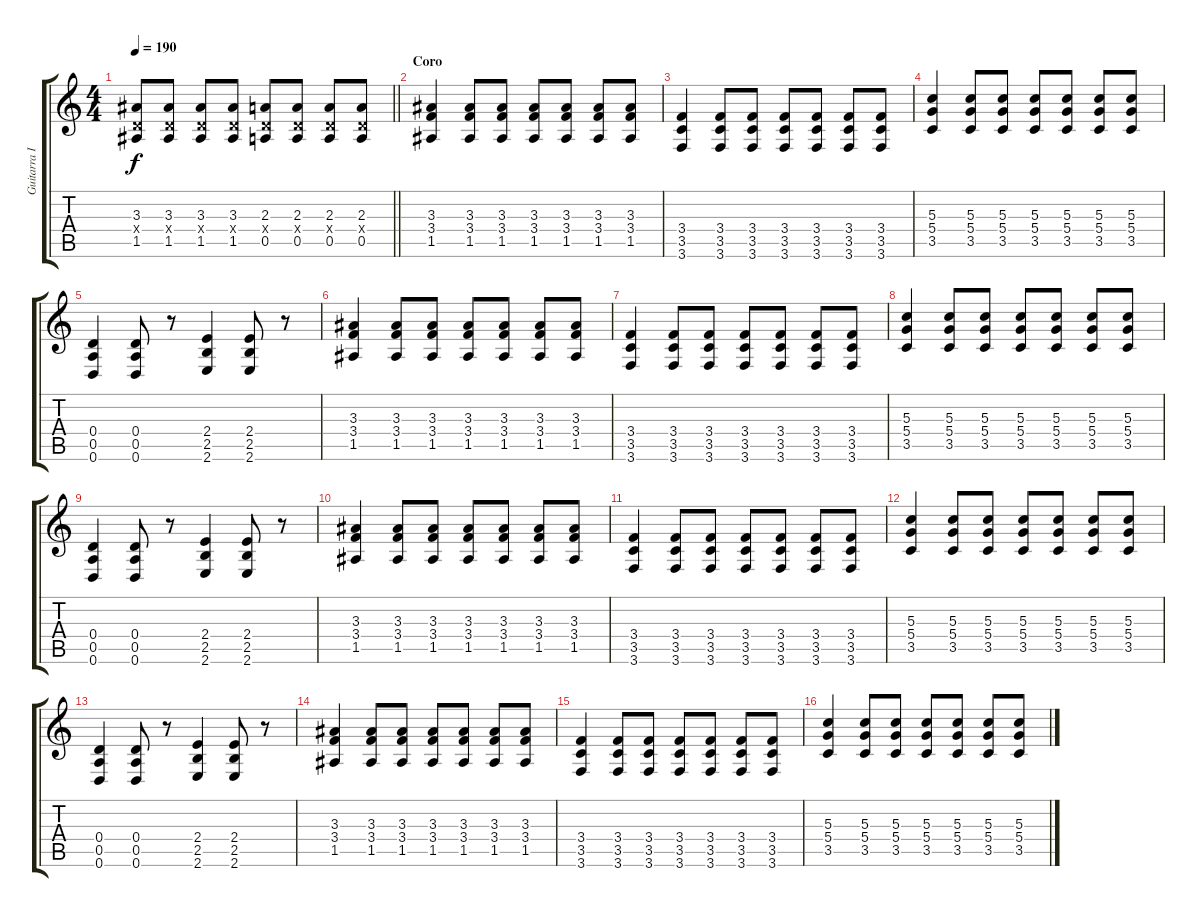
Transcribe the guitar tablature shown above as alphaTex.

\track ("Guitarra I" "Guitarra I") {instrument distortionguitar}
\staff {score tabs}
\tuning (E4 B3 G3 D3 A2 D2) {hide}
\ts (4 4)
\tempo 190
\clef g2
\barLineRight lightlight
\ks c
(3.3 0.4{x} 1.5).8{dy f} (3.3 0.4{x} 1.5).8 (3.3 0.4{x} 1.5).8 (3.3 0.4{x} 1.5).8 (2.3 0.4{x} 0.5).8 (2.3 0.4{x} 0.5).8 (2.3 0.4{x} 0.5).8 (2.3 0.4{x} 0.5).8 |
\section ("" "Coro")
(3.3 3.4 1.5).4 (3.3 3.4 1.5).8 (3.3 3.4 1.5).8 (3.3 3.4 1.5).8 (3.3 3.4 1.5).8 (3.3 3.4 1.5).8 (3.3 3.4 1.5).8 |
(3.4 3.5 3.6).4 (3.4 3.5 3.6).8 (3.4 3.5 3.6).8 (3.4 3.5 3.6).8 (3.4 3.5 3.6).8 (3.4 3.5 3.6).8 (3.4 3.5 3.6).8 |
(5.3 5.4 3.5).4 (5.3 5.4 3.5).8 (5.3 5.4 3.5).8 (5.3 5.4 3.5).8 (5.3 5.4 3.5).8 (5.3 5.4 3.5).8 (5.3 5.4 3.5).8 |
(0.4 0.5 0.6).4 (0.4 0.5 0.6).8 r.8 (2.4 2.5 2.6).4 (2.4 2.5 2.6).8 r.8 |
(3.3 3.4 1.5).4 (3.3 3.4 1.5).8 (3.3 3.4 1.5).8 (3.3 3.4 1.5).8 (3.3 3.4 1.5).8 (3.3 3.4 1.5).8 (3.3 3.4 1.5).8 |
(3.4 3.5 3.6).4 (3.4 3.5 3.6).8 (3.4 3.5 3.6).8 (3.4 3.5 3.6).8 (3.4 3.5 3.6).8 (3.4 3.5 3.6).8 (3.4 3.5 3.6).8 |
(5.3 5.4 3.5).4 (5.3 5.4 3.5).8 (5.3 5.4 3.5).8 (5.3 5.4 3.5).8 (5.3 5.4 3.5).8 (5.3 5.4 3.5).8 (5.3 5.4 3.5).8 |
(0.4 0.5 0.6).4 (0.4 0.5 0.6).8 r.8 (2.4 2.5 2.6).4 (2.4 2.5 2.6).8 r.8 |
(3.3 3.4 1.5).4 (3.3 3.4 1.5).8 (3.3 3.4 1.5).8 (3.3 3.4 1.5).8 (3.3 3.4 1.5).8 (3.3 3.4 1.5).8 (3.3 3.4 1.5).8 |
(3.4 3.5 3.6).4 (3.4 3.5 3.6).8 (3.4 3.5 3.6).8 (3.4 3.5 3.6).8 (3.4 3.5 3.6).8 (3.4 3.5 3.6).8 (3.4 3.5 3.6).8 |
(5.3 5.4 3.5).4 (5.3 5.4 3.5).8 (5.3 5.4 3.5).8 (5.3 5.4 3.5).8 (5.3 5.4 3.5).8 (5.3 5.4 3.5).8 (5.3 5.4 3.5).8 |
(0.4 0.5 0.6).4 (0.4 0.5 0.6).8 r.8 (2.4 2.5 2.6).4 (2.4 2.5 2.6).8 r.8 |
(3.3 3.4 1.5).4 (3.3 3.4 1.5).8 (3.3 3.4 1.5).8 (3.3 3.4 1.5).8 (3.3 3.4 1.5).8 (3.3 3.4 1.5).8 (3.3 3.4 1.5).8 |
(3.4 3.5 3.6).4 (3.4 3.5 3.6).8 (3.4 3.5 3.6).8 (3.4 3.5 3.6).8 (3.4 3.5 3.6).8 (3.4 3.5 3.6).8 (3.4 3.5 3.6).8 |
(5.3 5.4 3.5).4 (5.3 5.4 3.5).8 (5.3 5.4 3.5).8 (5.3 5.4 3.5).8 (5.3 5.4 3.5).8 (5.3 5.4 3.5).8 (5.3 5.4 3.5).8
